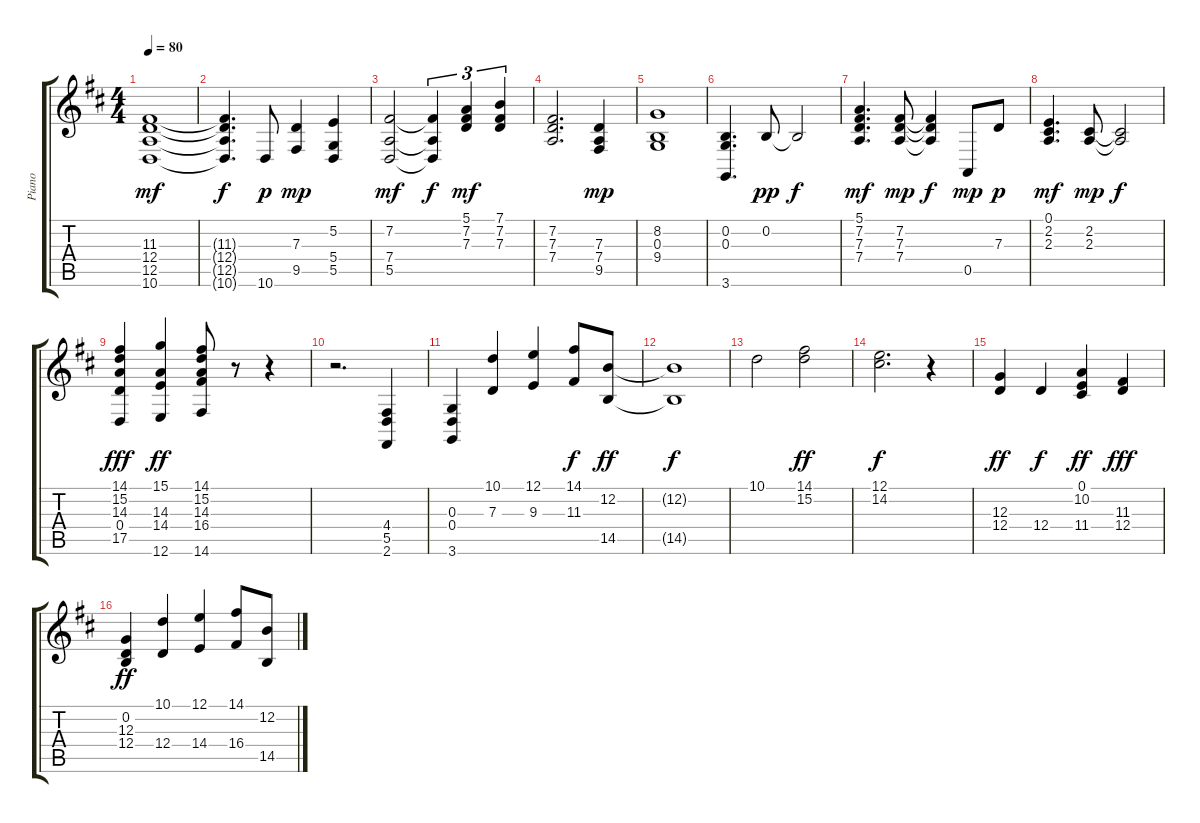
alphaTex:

\track ("Piano" "Piano") {instrument acousticgrandpiano}
\staff {score tabs}
\tuning (E4 B3 G3 D3 A2 E2) {hide}
\ts (4 4)
\tempo 80
\clef g2
\ks d
(11.3 12.4 12.5 10.6).1{dy mf} |
(11.3{t} 12.4{t} 12.5{t} 10.6{t}).4{d dy f} 10.6.8{dy p} (7.3 9.5).4{dy mp} (5.2 5.4 5.5).4 |
(7.2 7.4 5.5).2{dy mf} (7.2{t} 7.4{t} 5.5{t}).4{tu (3 2) dy f} (5.1 7.2 7.3).4{tu (3 2) dy mf} (7.1 7.2 7.3).4{tu (3 2)} |
(7.2 7.3 7.4).2{d} (7.3 7.4 9.5).4{dy mp} |
(8.2 0.3 9.4).1 |
(0.2 0.3 3.6).4{d} 0.2.8{dy pp} 0.2{t}.2{dy f} |
(5.1 7.2 7.3 7.4).4{d dy mf} (7.2 7.3 7.4).8{dy mp} (7.2{t} 7.3{t} 7.4{t}).4{dy f} 0.5.8{dy mp} 7.3.8{dy p} |
(0.1 2.2 2.3).4{d dy mf} (2.2 2.3).8{dy mp} (2.2{t} 2.3{t}).2{dy f} |
(14.1 15.2 14.3 0.4 17.5).4{dy fff} (15.1 14.3 14.4 12.6).4{dy ff} (14.1 15.2 14.3 16.4 14.6).8 r.8 r.4 |
r.2{d} (4.4 5.5 2.6).4 |
(0.3 0.4 3.6).4 (10.1 7.3).4 (12.1 9.3).4 (14.1 11.3).8{dy f} (12.2 14.5).8{dy ff} |
(12.2{t} 14.5{t}).1{dy f} |
10.1.2 (14.1 15.2).2{dy ff} |
(12.1 14.2).2{d dy f} r.4 |
(12.3 12.4).4{dy ff} 12.4.4{dy f} (0.1 10.2 11.4).4{dy ff} (11.3 12.4).4{dy fff} |
(0.2 12.3 12.4).4{dy ff} (10.1 12.4).4 (12.1 14.4).4 (14.1 16.4).8 (12.2 14.5).8
